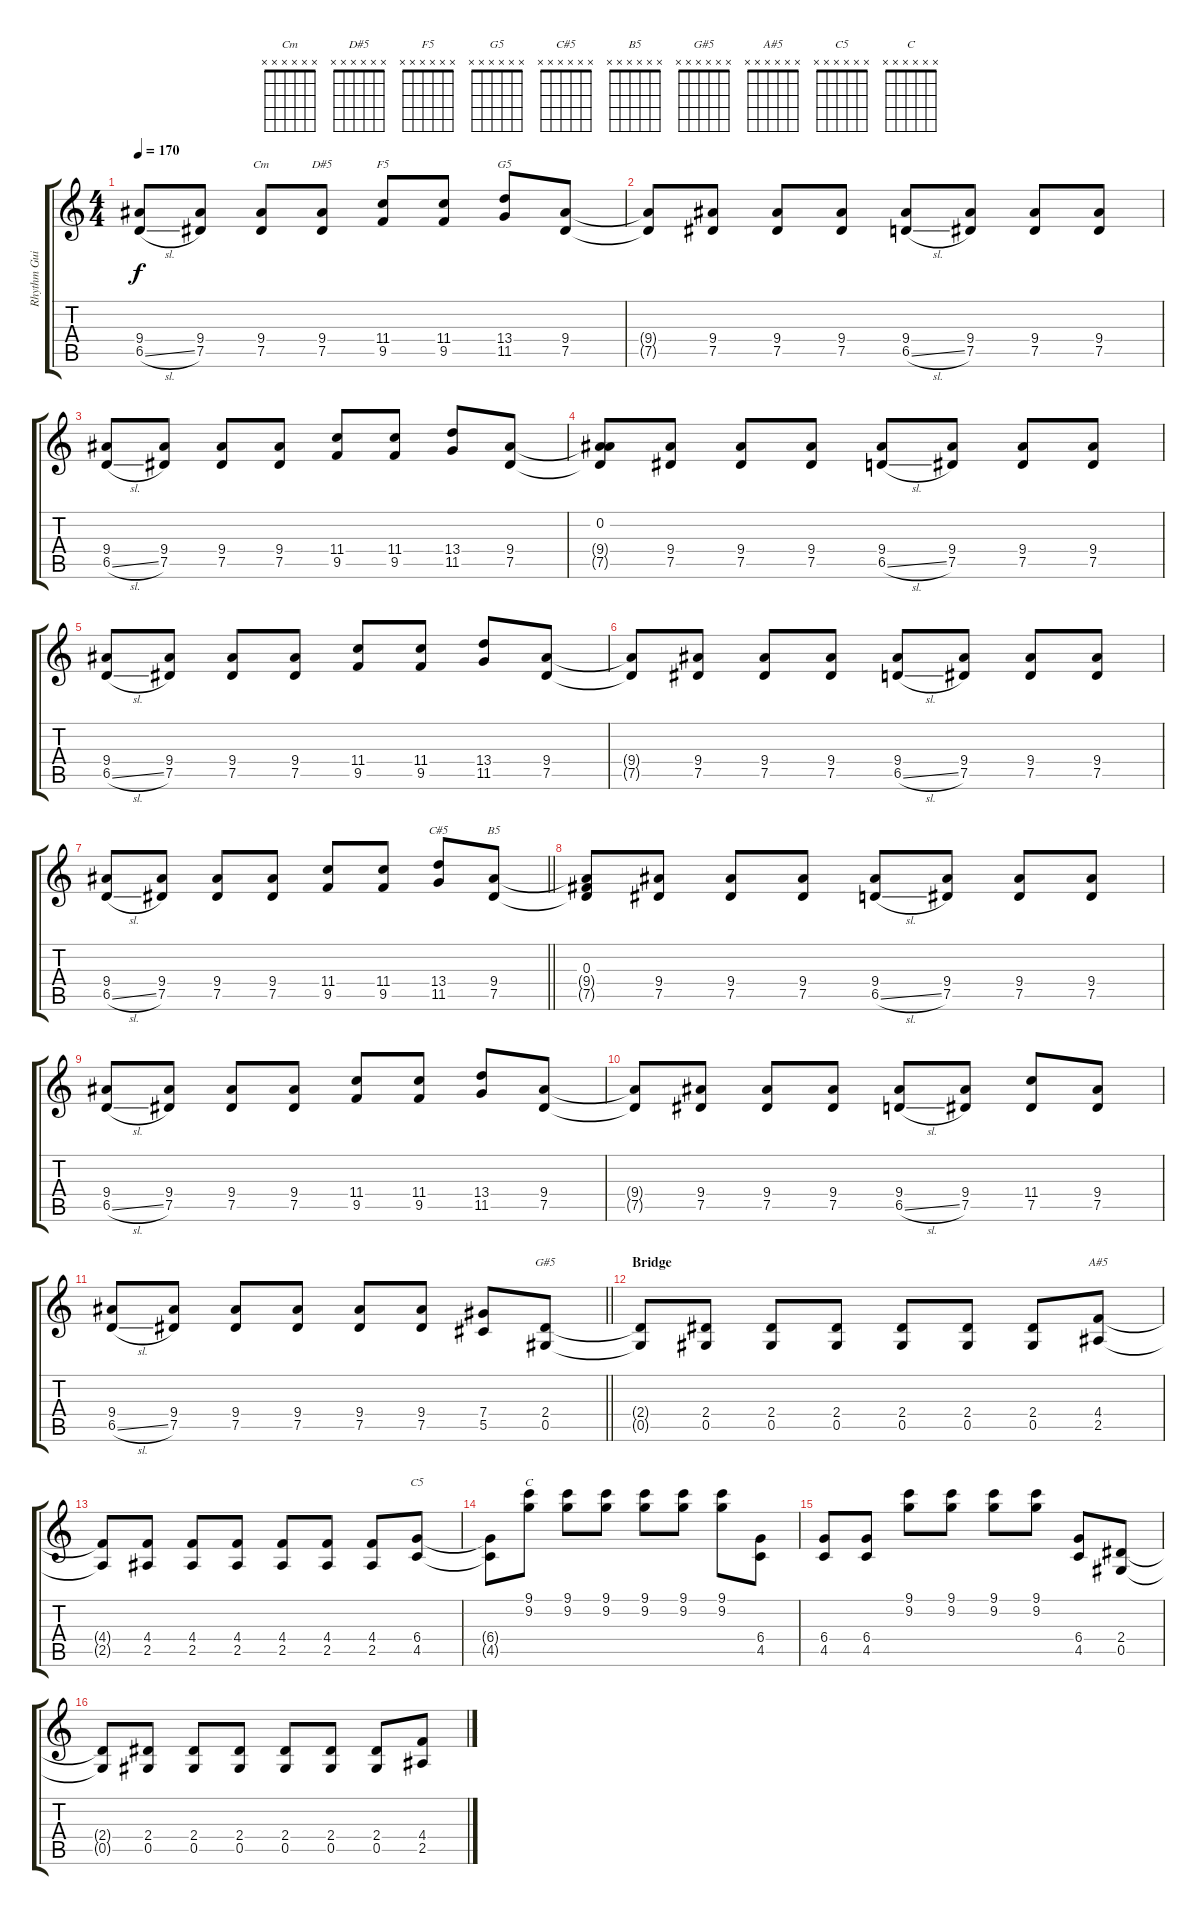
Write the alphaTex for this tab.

\track ("Rhythm Guitar: Gilby" "Rhythm Gui") {solo instrument overdrivenguitar}
\staff {score tabs}
\tuning (Eb4 Bb3 Gb3 Db3 Ab2 Eb2) {hide}
\chord ("Cm" x x x x x x)
\chord ("D#5" x x x x x x)
\chord ("F5" x x x x x x)
\chord ("G5" x x x x x x)
\chord ("C#5" x x x x x x)
\chord ("B5" x x x x x x)
\chord ("G#5" x x x x x x)
\chord ("A#5" x x x x x x)
\chord ("C5" x x x x x x)
\chord ("C" x x x x x x)
\ts (4 4)
\tempo 170
\clef g2
\ks c
(9.4 6.5{sl}).8{dy f} (9.4 7.5).8 (9.4 7.5).8{ch "Cm"} (9.4 7.5).8{ch "D#5"} (11.4 9.5).8{ch "F5"} (11.4 9.5).8 (13.4 11.5).8{ch "G5"} (9.4 7.5).8 |
(9.4{t} 7.5{t}).8 (9.4 7.5).8 (9.4 7.5).8 (9.4 7.5).8 (9.4 6.5{sl}).8 (9.4 7.5).8 (9.4 7.5).8 (9.4 7.5).8 |
(9.4 6.5{sl}).8 (9.4 7.5).8 (9.4 7.5).8 (9.4 7.5).8 (11.4 9.5).8 (11.4 9.5).8 (13.4 11.5).8 (9.4 7.5).8 |
(0.2 9.4{t} 7.5{t}).8 (9.4 7.5).8 (9.4 7.5).8 (9.4 7.5).8 (9.4 6.5{sl}).8 (9.4 7.5).8 (9.4 7.5).8 (9.4 7.5).8 |
(9.4 6.5{sl}).8 (9.4 7.5).8 (9.4 7.5).8 (9.4 7.5).8 (11.4 9.5).8 (11.4 9.5).8 (13.4 11.5).8 (9.4 7.5).8 |
(9.4{t} 7.5{t}).8 (9.4 7.5).8 (9.4 7.5).8 (9.4 7.5).8 (9.4 6.5{sl}).8 (9.4 7.5).8 (9.4 7.5).8 (9.4 7.5).8 |
\barLineRight lightlight
(9.4 6.5{sl}).8 (9.4 7.5).8 (9.4 7.5).8 (9.4 7.5).8 (11.4 9.5).8 (11.4 9.5).8 (13.4 11.5).8{ch "C#5"} (9.4 7.5).8{ch "B5"} |
(0.3 9.4{t} 7.5{t}).8 (9.4 7.5).8 (9.4 7.5).8 (9.4 7.5).8 (9.4 6.5{sl}).8 (9.4 7.5).8 (9.4 7.5).8 (9.4 7.5).8 |
(9.4 6.5{sl}).8 (9.4 7.5).8 (9.4 7.5).8 (9.4 7.5).8 (11.4 9.5).8 (11.4 9.5).8 (13.4 11.5).8 (9.4 7.5).8 |
(9.4{t} 7.5{t}).8 (9.4 7.5).8 (9.4 7.5).8 (9.4 7.5).8 (9.4 6.5{sl}).8 (9.4 7.5).8 (11.4 7.5).8 (9.4 7.5).8 |
\barLineRight lightlight
(9.4 6.5{sl}).8 (9.4 7.5).8 (9.4 7.5).8 (9.4 7.5).8 (9.4 7.5).8 (9.4 7.5).8 (7.4 5.5).8 (2.4 0.5).8{ch "G#5"} |
\section ("" "Bridge")
(2.4{t} 0.5{t}).8 (2.4 0.5).8 (2.4 0.5).8 (2.4 0.5).8 (2.4 0.5).8 (2.4 0.5).8 (2.4 0.5).8 (4.4 2.5).8{ch "A#5"} |
(4.4{t} 2.5{t}).8 (4.4 2.5).8 (4.4 2.5).8 (4.4 2.5).8 (4.4 2.5).8 (4.4 2.5).8 (4.4 2.5).8 (6.4 4.5).8{ch "C5"} |
(6.4{t} 4.5{t}).8 (9.1 9.2).8{ch "C"} (9.1 9.2).8 (9.1 9.2).8 (9.1 9.2).8 (9.1 9.2).8 (9.1 9.2).8 (6.4 4.5).8 |
(6.4 4.5).8 (6.4 4.5).8 (9.1 9.2).8 (9.1 9.2).8 (9.1 9.2).8 (9.1 9.2).8 (6.4 4.5).8 (2.4 0.5).8 |
(2.4{t} 0.5{t}).8 (2.4 0.5).8 (2.4 0.5).8 (2.4 0.5).8 (2.4 0.5).8 (2.4 0.5).8 (2.4 0.5).8 (4.4 2.5).8
